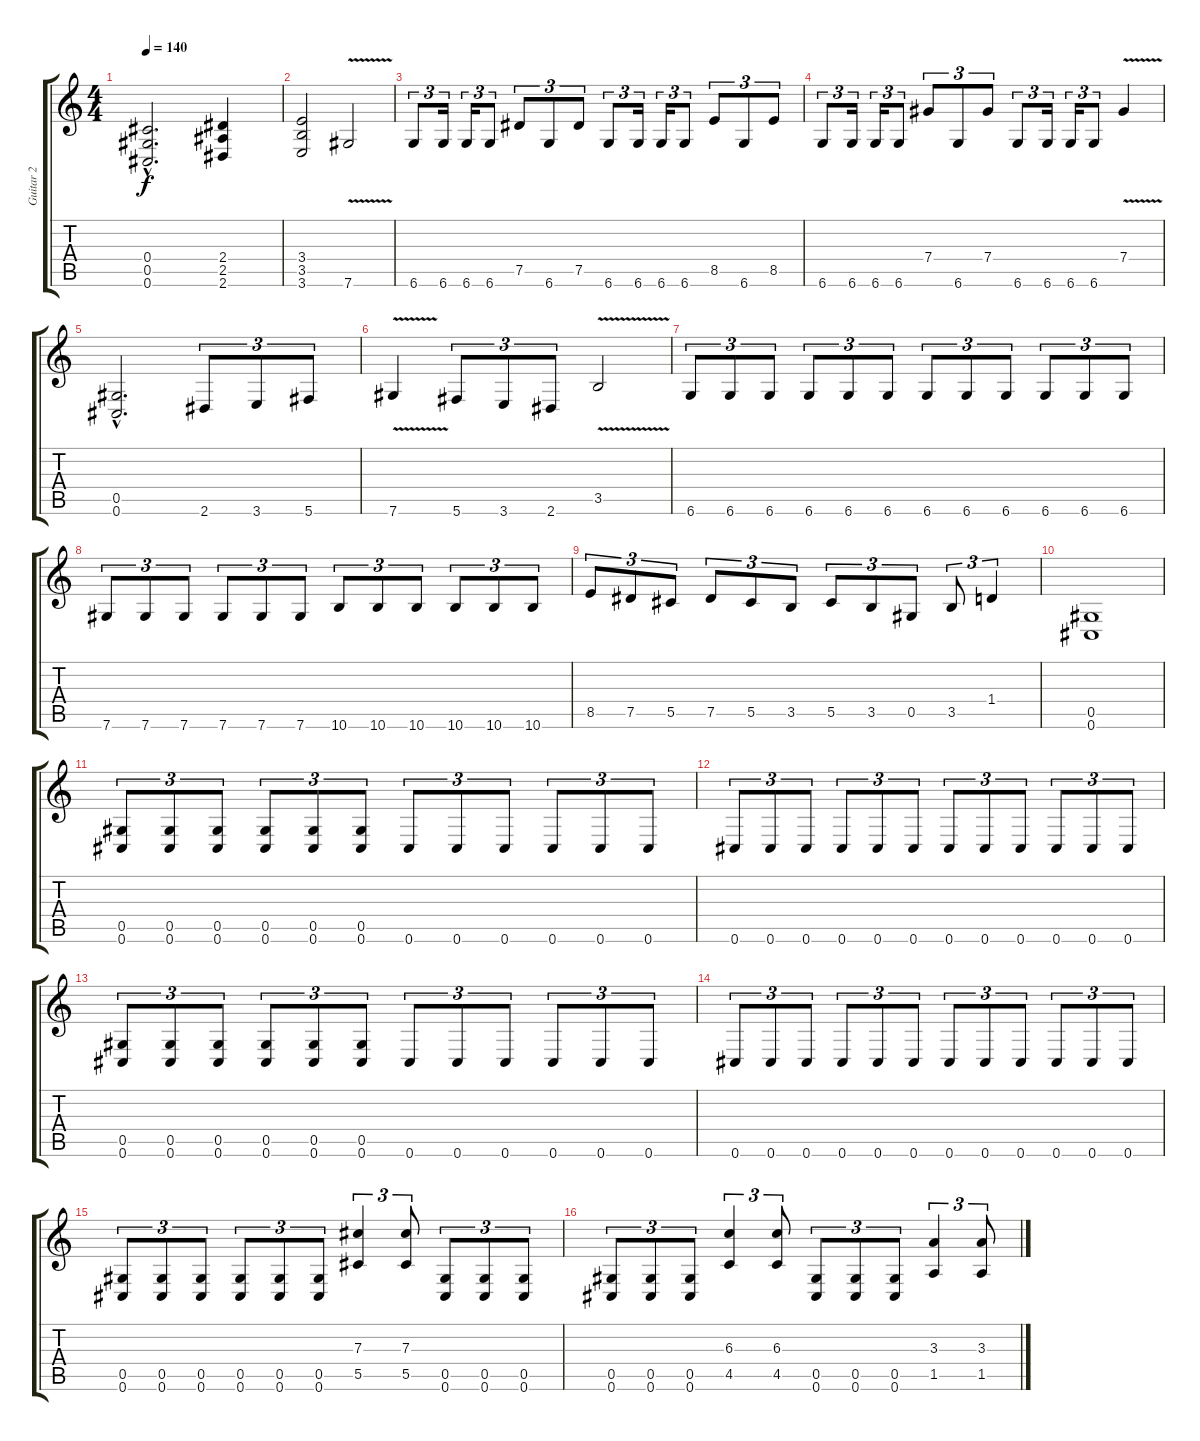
\track ("Guitar 2" "Guitar 2") {instrument distortionguitar}
\staff {score tabs}
\tuning (Eb4 Bb3 Gb3 Db3 Ab2 Db2) {hide}
\ts (4 4)
\tempo 140
\clef g2
\ks c
(0.4{hac} 0.5{hac} 0.6{hac}).2{d dy f} (2.4 2.5 2.6).4 |
(3.4 3.5 3.6).2 7.6{v}.2 |
6.6.8{tu (3 2)} 6.6.16{tu (3 2)} 6.6.16{tu (3 2)} 6.6.8{tu (3 2)} 7.5.8{tu (3 2)} 6.6.8{tu (3 2)} 7.5.8{tu (3 2)} 6.6.8{tu (3 2)} 6.6.16{tu (3 2)} 6.6.16{tu (3 2)} 6.6.8{tu (3 2)} 8.5.8{tu (3 2)} 6.6.8{tu (3 2)} 8.5.8{tu (3 2)} |
6.6.8{tu (3 2)} 6.6.16{tu (3 2)} 6.6.16{tu (3 2)} 6.6.8{tu (3 2)} 7.4.8{tu (3 2)} 6.6.8{tu (3 2)} 7.4.8{tu (3 2)} 6.6.8{tu (3 2)} 6.6.16{tu (3 2)} 6.6.16{tu (3 2)} 6.6.8{tu (3 2)} 7.4{v}.4 |
(0.5{hac} 0.6{hac}).2{d} 2.6.8{tu (3 2)} 3.6.8{tu (3 2)} 5.6.8{tu (3 2)} |
7.6{v}.4 5.6.8{tu (3 2)} 3.6.8{tu (3 2)} 2.6.8{tu (3 2)} 3.5{v}.2 |
6.6.8{tu (3 2)} 6.6.8{tu (3 2)} 6.6.8{tu (3 2)} 6.6.8{tu (3 2)} 6.6.8{tu (3 2)} 6.6.8{tu (3 2)} 6.6.8{tu (3 2)} 6.6.8{tu (3 2)} 6.6.8{tu (3 2)} 6.6.8{tu (3 2)} 6.6.8{tu (3 2)} 6.6.8{tu (3 2)} |
7.6.8{tu (3 2)} 7.6.8{tu (3 2)} 7.6.8{tu (3 2)} 7.6.8{tu (3 2)} 7.6.8{tu (3 2)} 7.6.8{tu (3 2)} 10.6.8{tu (3 2)} 10.6.8{tu (3 2)} 10.6.8{tu (3 2)} 10.6.8{tu (3 2)} 10.6.8{tu (3 2)} 10.6.8{tu (3 2)} |
8.5.8{tu (3 2)} 7.5.8{tu (3 2)} 5.5.8{tu (3 2)} 7.5.8{tu (3 2)} 5.5.8{tu (3 2)} 3.5.8{tu (3 2)} 5.5.8{tu (3 2)} 3.5.8{tu (3 2)} 0.5.8{tu (3 2)} 3.5.8{tu (3 2)} 1.4.4{tu (3 2)} |
(0.5 0.6).1 |
(0.5 0.6).8{tu (3 2)} (0.5 0.6).8{tu (3 2)} (0.5 0.6).8{tu (3 2)} (0.5 0.6).8{tu (3 2)} (0.5 0.6).8{tu (3 2)} (0.5 0.6).8{tu (3 2)} 0.6.8{tu (3 2)} 0.6.8{tu (3 2)} 0.6.8{tu (3 2)} 0.6.8{tu (3 2)} 0.6.8{tu (3 2)} 0.6.8{tu (3 2)} |
0.6.8{tu (3 2)} 0.6.8{tu (3 2)} 0.6.8{tu (3 2)} 0.6.8{tu (3 2)} 0.6.8{tu (3 2)} 0.6.8{tu (3 2)} 0.6.8{tu (3 2)} 0.6.8{tu (3 2)} 0.6.8{tu (3 2)} 0.6.8{tu (3 2)} 0.6.8{tu (3 2)} 0.6.8{tu (3 2)} |
(0.5 0.6).8{tu (3 2)} (0.5 0.6).8{tu (3 2)} (0.5 0.6).8{tu (3 2)} (0.5 0.6).8{tu (3 2)} (0.5 0.6).8{tu (3 2)} (0.5 0.6).8{tu (3 2)} 0.6.8{tu (3 2)} 0.6.8{tu (3 2)} 0.6.8{tu (3 2)} 0.6.8{tu (3 2)} 0.6.8{tu (3 2)} 0.6.8{tu (3 2)} |
0.6.8{tu (3 2)} 0.6.8{tu (3 2)} 0.6.8{tu (3 2)} 0.6.8{tu (3 2)} 0.6.8{tu (3 2)} 0.6.8{tu (3 2)} 0.6.8{tu (3 2)} 0.6.8{tu (3 2)} 0.6.8{tu (3 2)} 0.6.8{tu (3 2)} 0.6.8{tu (3 2)} 0.6.8{tu (3 2)} |
(0.5 0.6).8{tu (3 2)} (0.5 0.6).8{tu (3 2)} (0.5 0.6).8{tu (3 2)} (0.5 0.6).8{tu (3 2)} (0.5 0.6).8{tu (3 2)} (0.5 0.6).8{tu (3 2)} (7.3 5.5).4{tu (3 2)} (7.3 5.5).8{tu (3 2)} (0.5 0.6).8{tu (3 2)} (0.5 0.6).8{tu (3 2)} (0.5 0.6).8{tu (3 2)} |
(0.5 0.6).8{tu (3 2)} (0.5 0.6).8{tu (3 2)} (0.5 0.6).8{tu (3 2)} (6.3 4.5).4{tu (3 2)} (6.3 4.5).8{tu (3 2)} (0.5 0.6).8{tu (3 2)} (0.5 0.6).8{tu (3 2)} (0.5 0.6).8{tu (3 2)} (3.3 1.5).4{tu (3 2)} (3.3 1.5).8{tu (3 2)}
